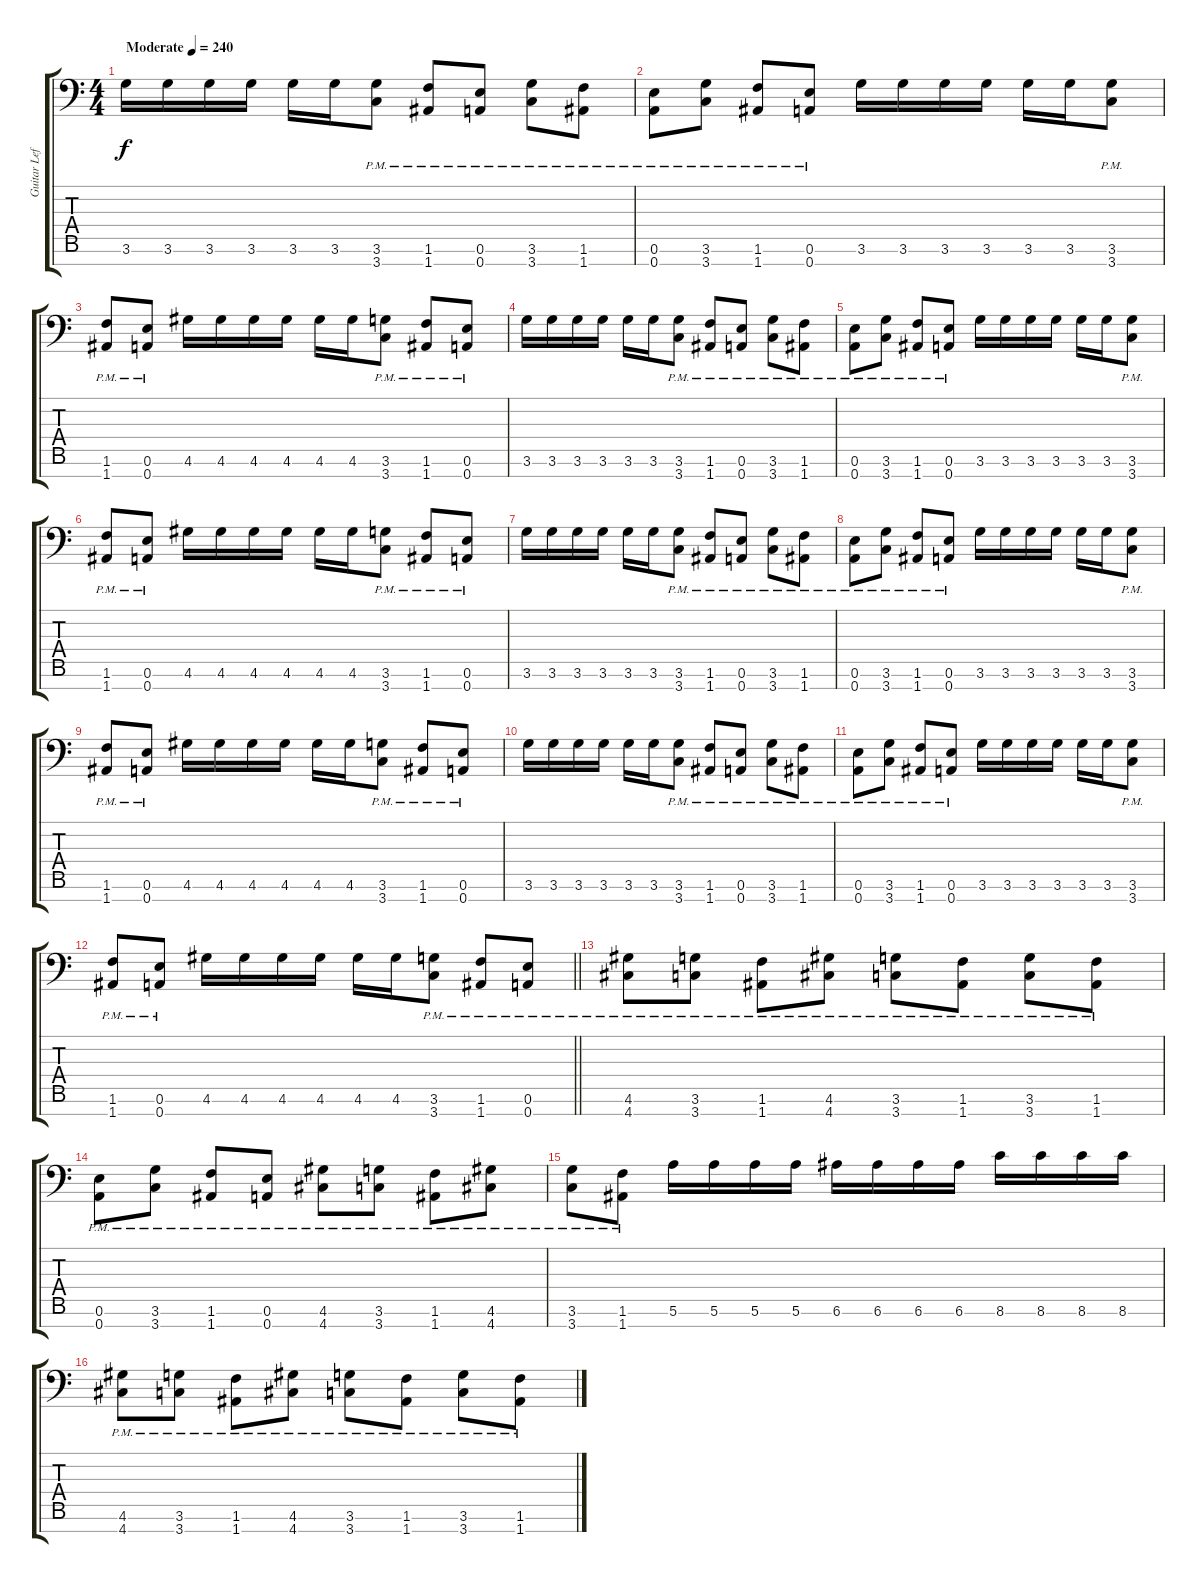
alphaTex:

\track ("Guitar Left" "Guitar Lef") {instrument distortionguitar}
\staff {score tabs}
\tuning (E4 B3 G3 D3 A2 E2 A1) {hide}
\ts (4 4)
\section ("" "")
\tempo (240 "Moderate")
\clef f4
\ks c
3.6.16{dy f instrument distortionguitar} 3.6.16 3.6.16 3.6.16 3.6.16 3.6.16 (3.6{pm} 3.7{pm}).8 (1.6{pm} 1.7{pm}).8 (0.6{pm} 0.7{pm}).8 (3.6{pm} 3.7{pm}).8 (1.6{pm} 1.7{pm}).8 |
(0.6{pm} 0.7{pm}).8 (3.6{pm} 3.7{pm}).8 (1.6{pm} 1.7{pm}).8 (0.6{pm} 0.7{pm}).8 3.6.16 3.6.16 3.6.16 3.6.16 3.6.16 3.6.16 (3.6{pm} 3.7{pm}).8 |
(1.6{pm} 1.7{pm}).8 (0.6{pm} 0.7{pm}).8 4.6.16 4.6.16 4.6.16 4.6.16 4.6.16 4.6.16 (3.6{pm} 3.7{pm}).8 (1.6{pm} 1.7{pm}).8 (0.6{pm} 0.7{pm}).8 |
3.6.16 3.6.16 3.6.16 3.6.16 3.6.16 3.6.16 (3.6{pm} 3.7{pm}).8 (1.6{pm} 1.7{pm}).8 (0.6{pm} 0.7{pm}).8 (3.6{pm} 3.7{pm}).8 (1.6{pm} 1.7{pm}).8 |
(0.6{pm} 0.7{pm}).8 (3.6{pm} 3.7{pm}).8 (1.6{pm} 1.7{pm}).8 (0.6{pm} 0.7{pm}).8 3.6.16 3.6.16 3.6.16 3.6.16 3.6.16 3.6.16 (3.6{pm} 3.7{pm}).8 |
(1.6{pm} 1.7{pm}).8 (0.6{pm} 0.7{pm}).8 4.6.16 4.6.16 4.6.16 4.6.16 4.6.16 4.6.16 (3.6{pm} 3.7{pm}).8 (1.6{pm} 1.7{pm}).8 (0.6{pm} 0.7{pm}).8 |
3.6.16 3.6.16 3.6.16 3.6.16 3.6.16 3.6.16 (3.6{pm} 3.7{pm}).8 (1.6{pm} 1.7{pm}).8 (0.6{pm} 0.7{pm}).8 (3.6{pm} 3.7{pm}).8 (1.6{pm} 1.7{pm}).8 |
(0.6{pm} 0.7{pm}).8 (3.6{pm} 3.7{pm}).8 (1.6{pm} 1.7{pm}).8 (0.6{pm} 0.7{pm}).8 3.6.16 3.6.16 3.6.16 3.6.16 3.6.16 3.6.16 (3.6{pm} 3.7{pm}).8 |
(1.6{pm} 1.7{pm}).8 (0.6{pm} 0.7{pm}).8 4.6.16 4.6.16 4.6.16 4.6.16 4.6.16 4.6.16 (3.6{pm} 3.7{pm}).8 (1.6{pm} 1.7{pm}).8 (0.6{pm} 0.7{pm}).8 |
3.6.16 3.6.16 3.6.16 3.6.16 3.6.16 3.6.16 (3.6{pm} 3.7{pm}).8 (1.6{pm} 1.7{pm}).8 (0.6{pm} 0.7{pm}).8 (3.6{pm} 3.7{pm}).8 (1.6{pm} 1.7{pm}).8 |
(0.6{pm} 0.7{pm}).8 (3.6{pm} 3.7{pm}).8 (1.6{pm} 1.7{pm}).8 (0.6{pm} 0.7{pm}).8 3.6.16 3.6.16 3.6.16 3.6.16 3.6.16 3.6.16 (3.6{pm} 3.7{pm}).8 |
\barLineRight lightlight
(1.6{pm} 1.7{pm}).8 (0.6{pm} 0.7{pm}).8 4.6.16 4.6.16 4.6.16 4.6.16 4.6.16 4.6.16 (3.6{pm} 3.7{pm}).8 (1.6{pm} 1.7{pm}).8 (0.6{pm} 0.7{pm}).8 |
\section ("" "")
(4.6{pm} 4.7{pm}).8 (3.6{pm} 3.7{pm}).8 (1.6{pm} 1.7{pm}).8 (4.6{pm} 4.7{pm}).8 (3.6{pm} 3.7{pm}).8 (1.6{pm} 1.7{pm}).8 (3.6{pm} 3.7{pm}).8 (1.6{pm} 1.7{pm}).8 |
(0.6{pm} 0.7{pm}).8 (3.6{pm} 3.7{pm}).8 (1.6{pm} 1.7{pm}).8 (0.6{pm} 0.7{pm}).8 (4.6{pm} 4.7{pm}).8 (3.6{pm} 3.7{pm}).8 (1.6{pm} 1.7{pm}).8 (4.6{pm} 4.7{pm}).8 |
(3.6{pm} 3.7{pm}).8 (1.6{pm} 1.7{pm}).8 5.6.16 5.6.16 5.6.16 5.6.16 6.6.16 6.6.16 6.6.16 6.6.16 8.6.16 8.6.16 8.6.16 8.6.16 |
(4.6{pm} 4.7{pm}).8 (3.6{pm} 3.7{pm}).8 (1.6{pm} 1.7{pm}).8 (4.6{pm} 4.7{pm}).8 (3.6{pm} 3.7{pm}).8 (1.6{pm} 1.7{pm}).8 (3.6{pm} 3.7{pm}).8 (1.6{pm} 1.7{pm}).8
